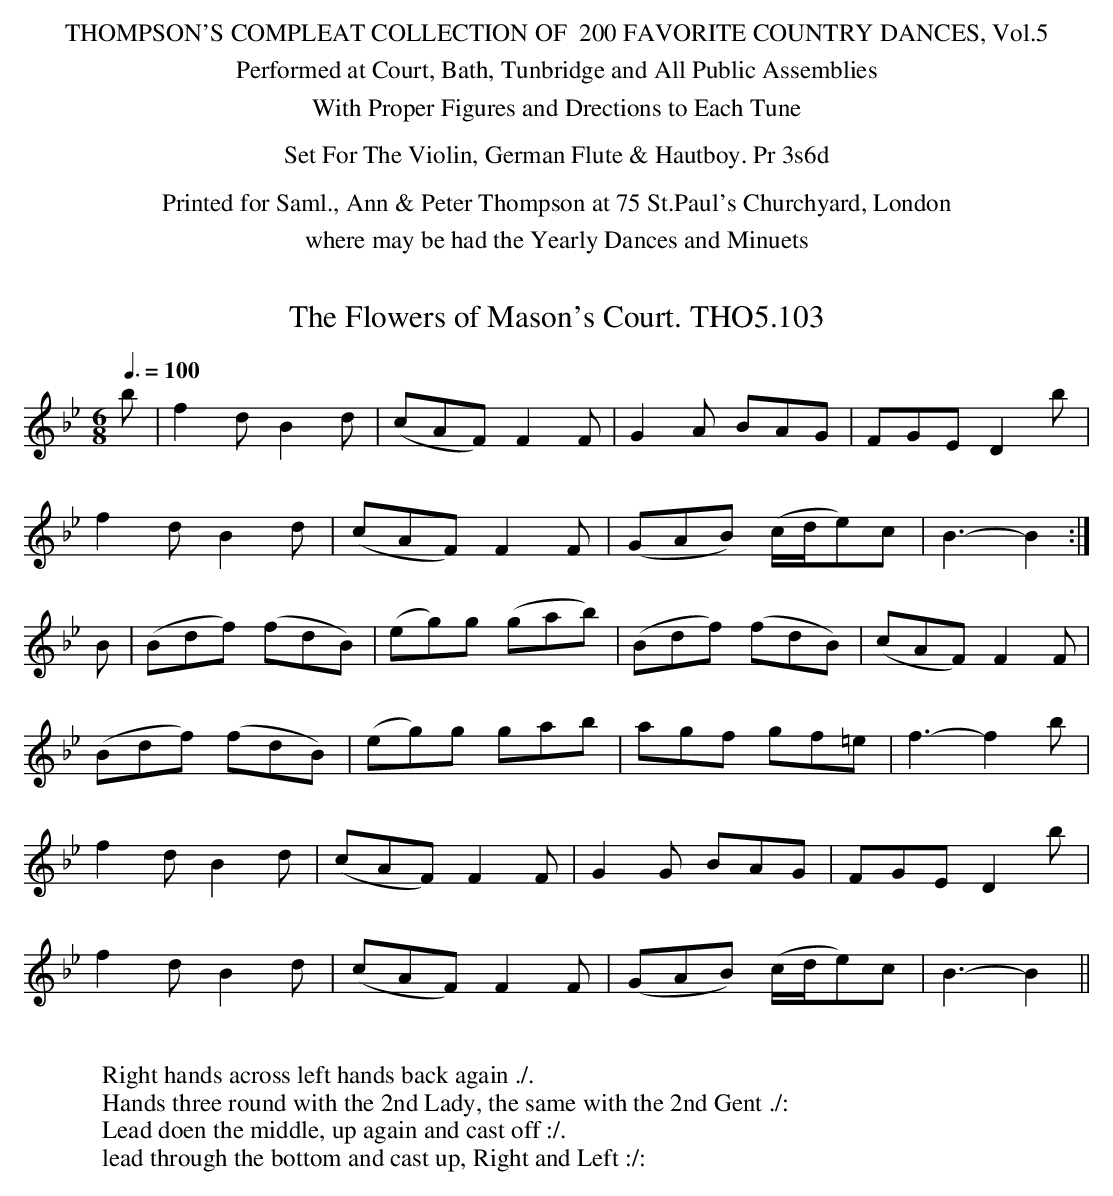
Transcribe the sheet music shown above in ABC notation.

X:1
T:Flowers of Mason's Court. THO5.103, The
M:6/8
L:1/8
Q:3/8=100
K:Bb
b|f2d B2d|(cAF) F2F|G2A BAG|FGE D2b|
f2d B2d|(cAF) F2F|(GAB) (c/d/e)c|B3-B2:|
B|(Bdf) (fdB)|(eg)g (gab)|(Bdf) (fdB)|(cAF) F2F|
(Bdf) (fdB)|(eg)g gab|agf gf=e|f3-f2b|
f2d B2d|(cAF) F2 F|G2G BAG|FGE D2b|
f2d B2d|(cAF) F2F|(GAB) (c/d/e)c|B3-B2||
W:
W:Right hands across left hands back again ./.
W:Hands three round with the 2nd Lady, the same with the 2nd Gent ./:
W:Lead doen the middle, up again and cast off :/.
W:lead through the bottom and cast up, Right and Left :/:
